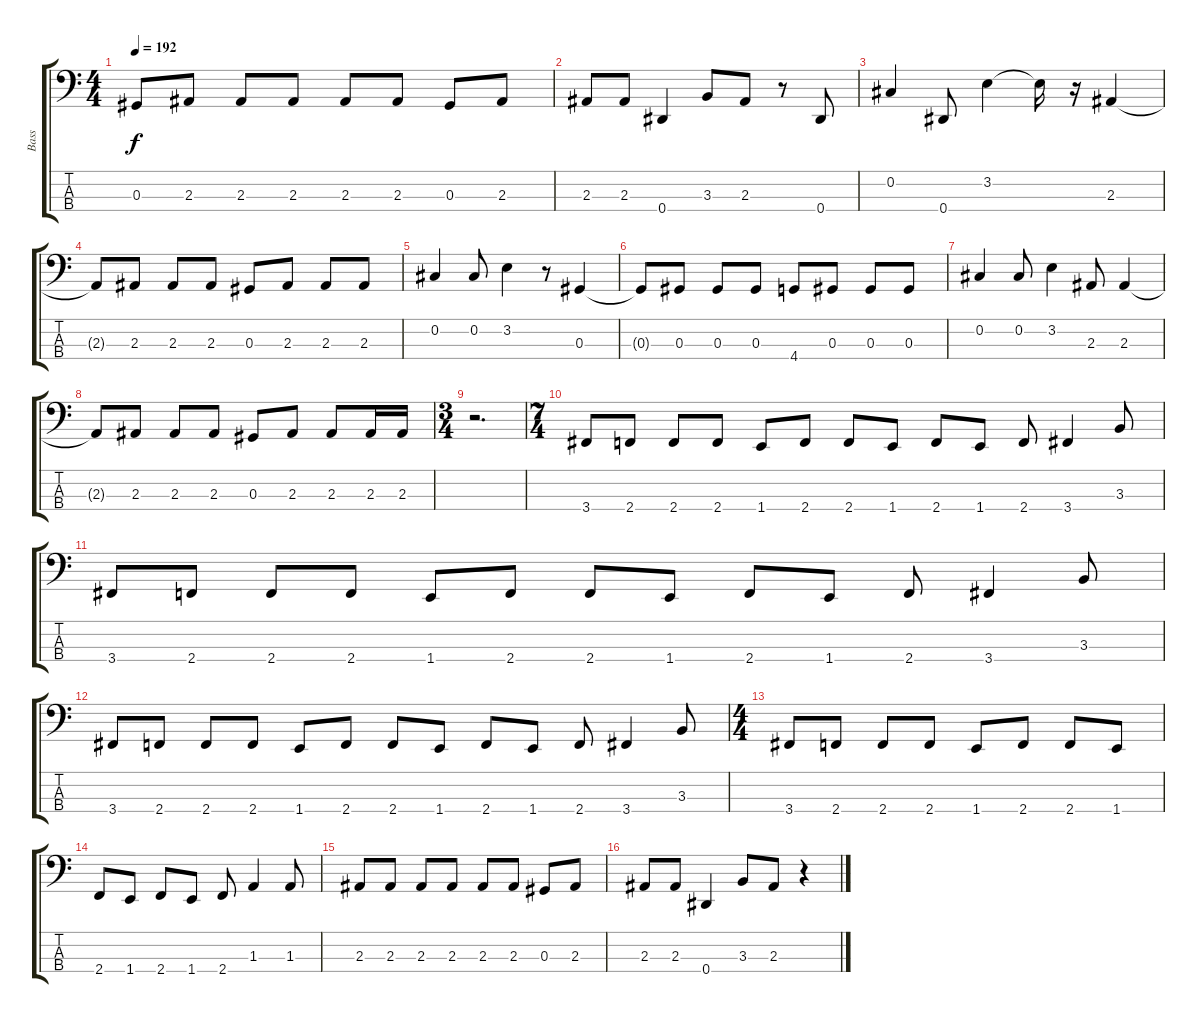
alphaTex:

\track ("Bass" "Bass") {instrument electricbasspick}
\staff {score tabs}
\tuning (Gb2 Db2 Ab1 Eb1) {hide}
\ts (4 4)
\tempo 192
\clef f4
\ks c
0.3.8{dy f} 2.3.8 2.3.8 2.3.8 2.3.8 2.3.8 0.3.8 2.3.8 |
2.3.8 2.3.8 0.4.4 3.3.8 2.3.8 r.8 0.4.8 |
0.2.4 0.4.8 3.2.4 3.2{t}.16 r.16 2.3.4 |
2.3{t}.8 2.3.8 2.3.8 2.3.8 0.3.8 2.3.8 2.3.8 2.3.8 |
0.2.4 0.2.8 3.2.4 r.8 0.3.4 |
0.3{t}.8 0.3.8 0.3.8 0.3.8 4.4.8 0.3.8 0.3.8 0.3.8 |
0.2.4 0.2.8 3.2.4 2.3.8 2.3.4 |
2.3{t}.8 2.3.8 2.3.8 2.3.8 0.3.8 2.3.8 2.3.8 2.3.16 2.3.16 |
\ts (3 4)
r.2{d} |
\ts (7 4)
3.4.8 2.4.8 2.4.8 2.4.8 1.4.8 2.4.8 2.4.8 1.4.8 2.4.8 1.4.8 2.4.8 3.4.4 3.3.8 |
3.4.8 2.4.8 2.4.8 2.4.8 1.4.8 2.4.8 2.4.8 1.4.8 2.4.8 1.4.8 2.4.8 3.4.4 3.3.8 |
3.4.8 2.4.8 2.4.8 2.4.8 1.4.8 2.4.8 2.4.8 1.4.8 2.4.8 1.4.8 2.4.8 3.4.4 3.3.8 |
\ts (4 4)
3.4.8 2.4.8 2.4.8 2.4.8 1.4.8 2.4.8 2.4.8 1.4.8 |
2.4.8 1.4.8 2.4.8 1.4.8 2.4.8 1.3.4 1.3.8 |
2.3.8 2.3.8 2.3.8 2.3.8 2.3.8 2.3.8 0.3.8 2.3.8 |
2.3.8 2.3.8 0.4.4 3.3.8 2.3.8 r.4
